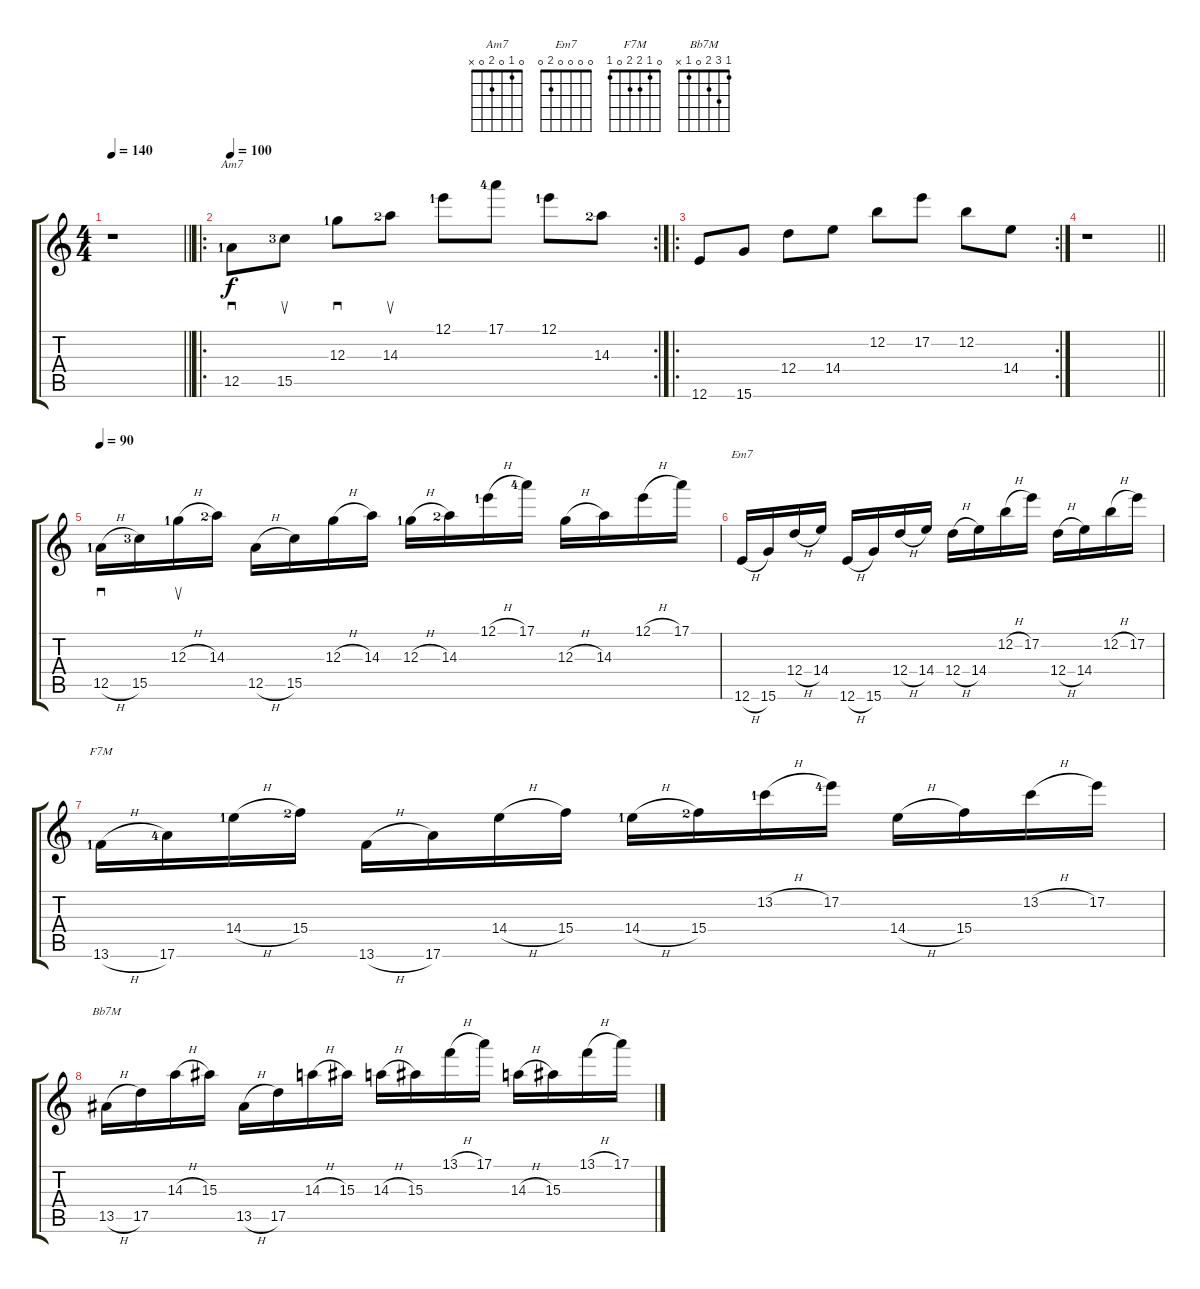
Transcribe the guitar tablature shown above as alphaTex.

\track "" {instrument overdrivenguitar}
\staff {score tabs}
\tuning (E4 B3 G3 D3 A2 E2) {hide}
\chord ("Am7" 0 1 0 2 0 x)
\chord ("Em7" 0 0 0 0 2 0)
\chord ("F7M" 0 1 2 2 0 1)
\chord ("Bb7M" 1 3 2 0 1 x)
\ts (4 4)
\tempo 140
\clef g2
\barLineRight lightlight
\ks c
r.1{dy f} |
\ro
\rc 2
\section ("" "")
\tempo 100
12.5{lf 2}.8{sd ch "Am7"} 15.5{lf 4}.8{su} 12.3{lf 2}.8{sd} 14.3{lf 3}.8{su} 12.1{lf 2}.8 17.1{lf 5}.8 12.1{lf 2}.8 14.3{lf 3}.8 |
\ro
\rc 2
12.6.8 15.6.8 12.4.8 14.4.8 12.2.8 17.2.8 12.2.8 14.4.8 |
\barLineRight lightlight
r.1 |
\section ("" "")
\tempo 90
12.5{h lf 2}.16{sd} 15.5{lf 4}.16 12.3{h lf 2}.16{su} 14.3{lf 3}.16 12.5{h}.16 15.5.16 12.3{h}.16 14.3.16 12.3{h lf 2}.16 14.3{lf 3}.16 12.1{h lf 2}.16 17.1{lf 5}.16 12.3{h}.16 14.3.16 12.1{h}.16 17.1.16 |
12.6{h}.16{ch "Em7"} 15.6.16 12.4{h}.16 14.4.16 12.6{h}.16 15.6.16 12.4{h}.16 14.4.16 12.4{h}.16 14.4.16 12.2{h}.16 17.2.16 12.4{h}.16 14.4.16 12.2{h}.16 17.2.16 |
13.6{h lf 2}.16{ch "F7M"} 17.6{lf 5}.16 14.4{h lf 2}.16 15.4{lf 3}.16 13.6{h}.16 17.6.16 14.4{h}.16 15.4.16 14.4{h lf 2}.16 15.4{lf 3}.16 13.2{h lf 2}.16 17.2{lf 5}.16 14.4{h}.16 15.4.16 13.2{h}.16 17.2.16 |
13.5{h}.16{ch "Bb7M"} 17.5.16 14.3{h}.16 15.3.16 13.5{h}.16 17.5.16 14.3{h}.16 15.3.16 14.3{h}.16 15.3.16 13.1{h}.16 17.1.16 14.3{h}.16 15.3.16 13.1{h}.16 17.1.16
